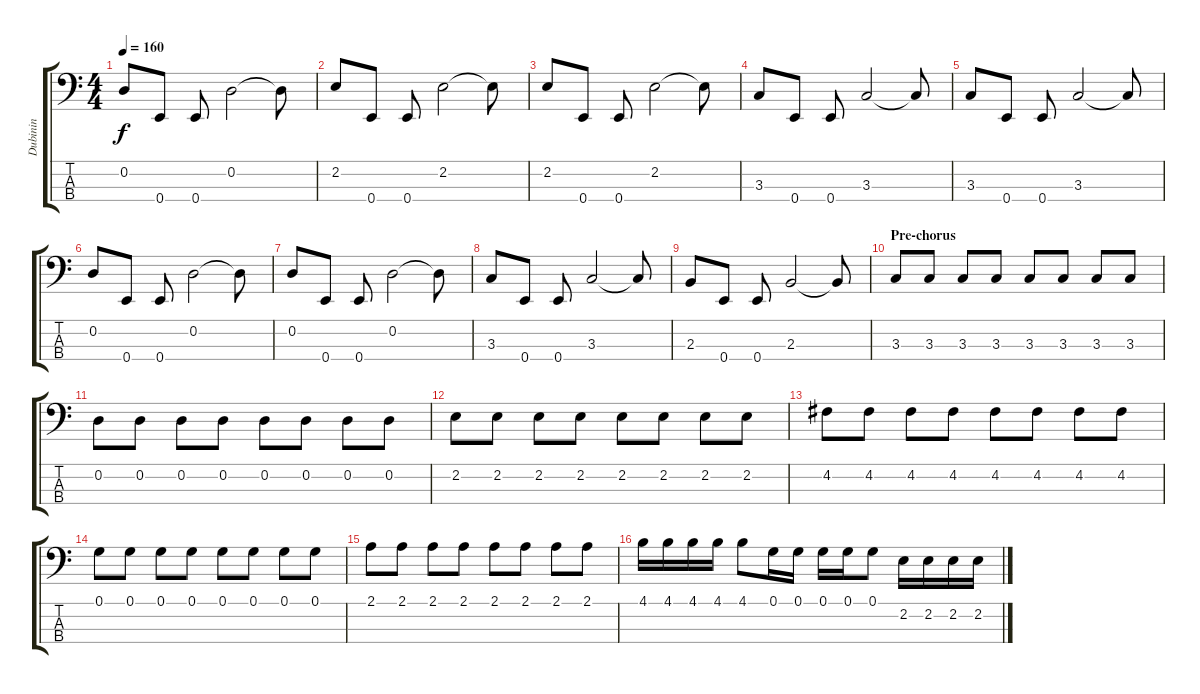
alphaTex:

\track ("Dubinin" "Dubinin") {instrument electricbassfinger}
\staff {score tabs}
\tuning (G2 D2 A1 E1) {hide}
\ts (4 4)
\tempo 160
\clef f4
\ks c
0.2.8{dy f} 0.4.8 0.4.8 0.2.2 0.2{t}.8 |
2.2.8 0.4.8 0.4.8 2.2.2 2.2{t}.8 |
2.2.8 0.4.8 0.4.8 2.2.2 2.2{t}.8 |
3.3.8 0.4.8 0.4.8 3.3.2 3.3{t}.8 |
3.3.8 0.4.8 0.4.8 3.3.2 3.3{t}.8 |
0.2.8 0.4.8 0.4.8 0.2.2 0.2{t}.8 |
0.2.8 0.4.8 0.4.8 0.2.2 0.2{t}.8 |
3.3.8 0.4.8 0.4.8 3.3.2 3.3{t}.8 |
2.3.8 0.4.8 0.4.8 2.3.2 2.3{t}.8 |
\section ("" "Pre-chorus")
3.3.8 3.3.8 3.3.8 3.3.8 3.3.8 3.3.8 3.3.8 3.3.8 |
0.2.8 0.2.8 0.2.8 0.2.8 0.2.8 0.2.8 0.2.8 0.2.8 |
2.2.8 2.2.8 2.2.8 2.2.8 2.2.8 2.2.8 2.2.8 2.2.8 |
4.2.8 4.2.8 4.2.8 4.2.8 4.2.8 4.2.8 4.2.8 4.2.8 |
0.1.8 0.1.8 0.1.8 0.1.8 0.1.8 0.1.8 0.1.8 0.1.8 |
2.1.8 2.1.8 2.1.8 2.1.8 2.1.8 2.1.8 2.1.8 2.1.8 |
4.1.16 4.1.16 4.1.16 4.1.16 4.1.8 0.1.16 0.1.16 0.1.16 0.1.16 0.1.8 2.2.16 2.2.16 2.2.16 2.2.16
